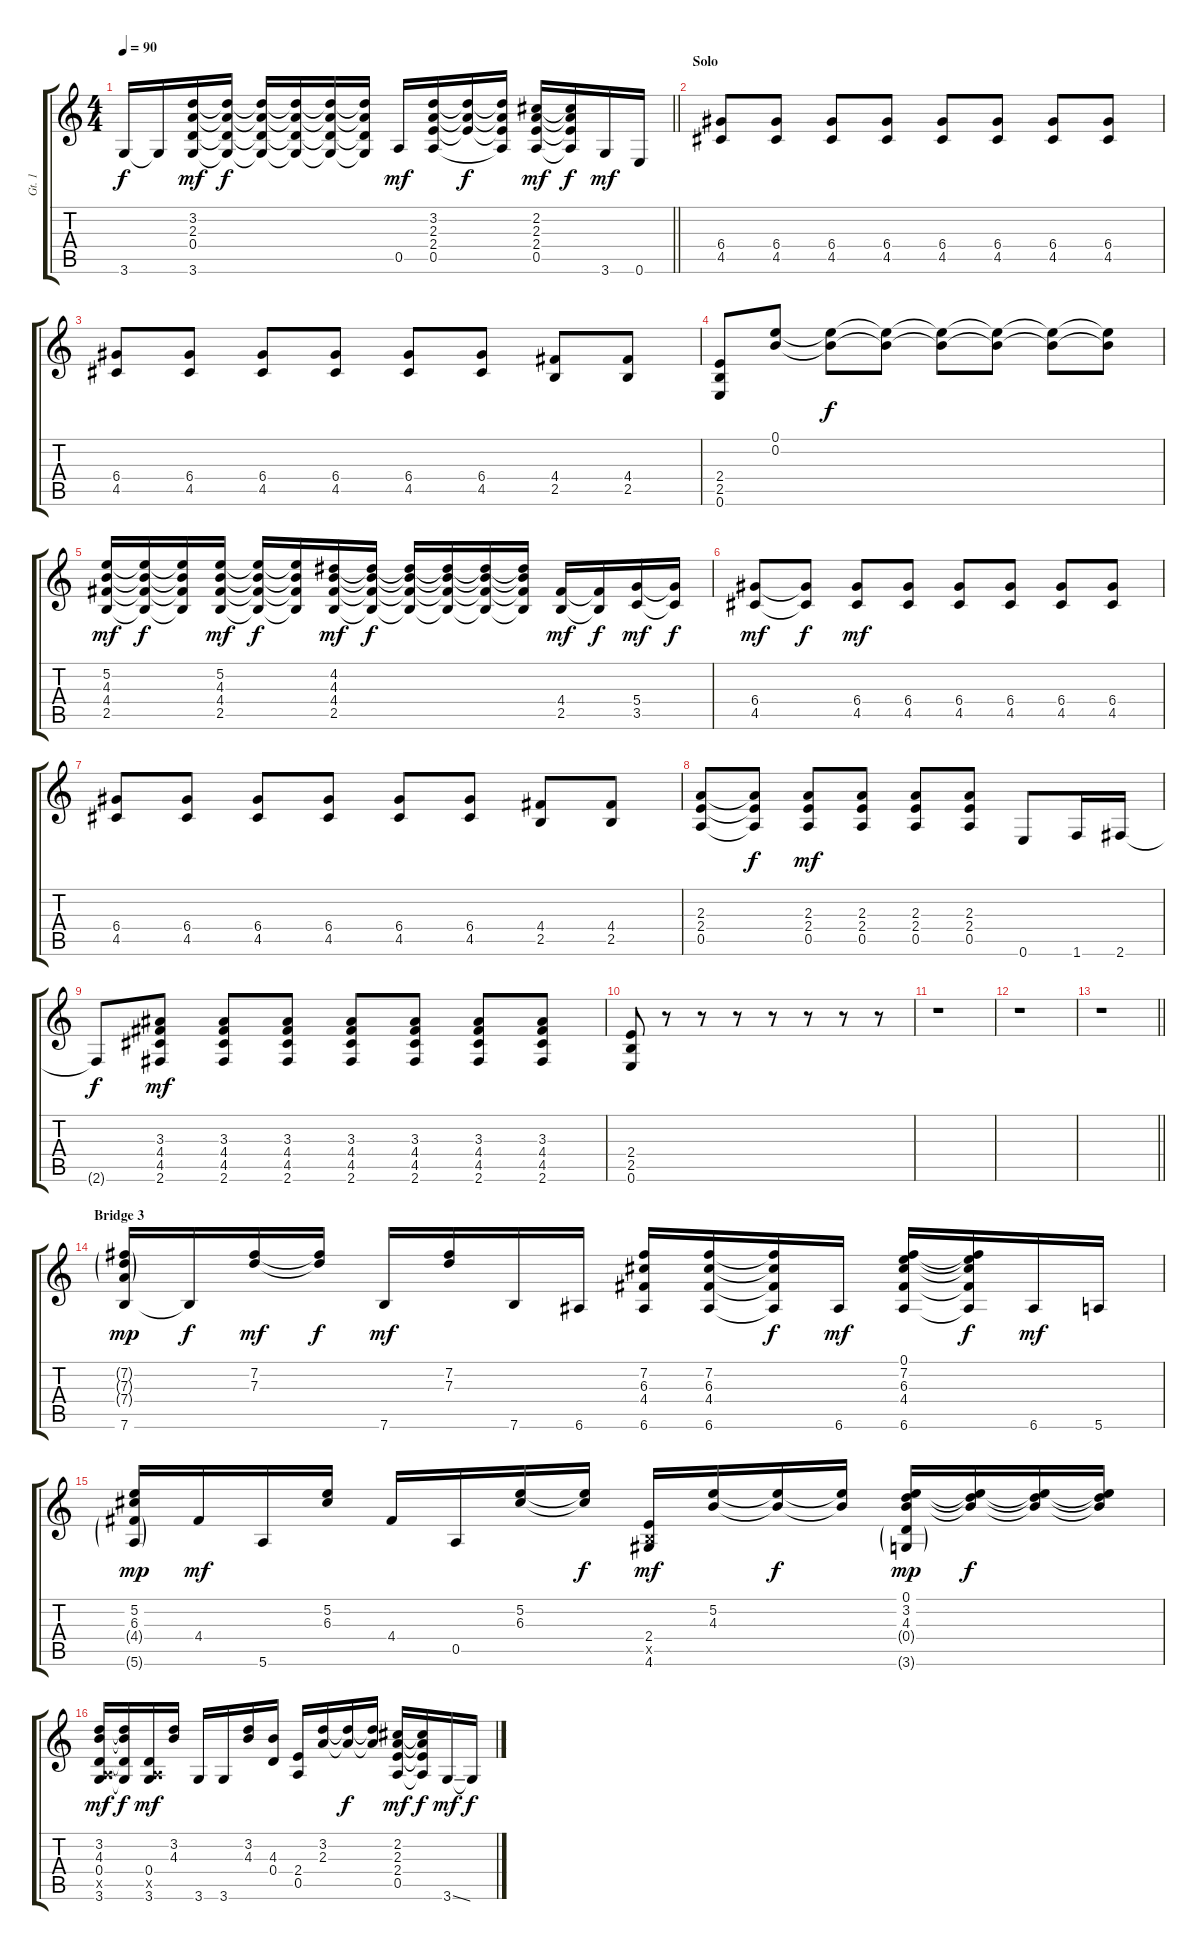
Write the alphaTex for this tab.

\track ("Gt. 1" "Gt. 1") {instrument distortionguitar}
\staff {score tabs}
\tuning (E4 B3 G3 D3 A2 E2) {hide}
\ts (4 4)
\tempo 90
\clef g2
\barLineRight lightlight
\ks c
3.6.16{dy f} 3.6{t}.16 (3.2 2.3 0.4 3.6).16{dy mf} (3.2{t} 2.3{t} 0.4{t} 3.6{t}).16{dy f} (3.2{t} 2.3{t} 0.4{t} 3.6{t}).16 (3.2{t} 2.3{t} 0.4{t} 3.6{t}).16 (3.2{t} 2.3{t} 0.4{t} 3.6{t}).16 (3.2{t} 2.3{t} 0.4{t} 3.6{t}).16 0.5.16{dy mf} (3.2 2.3 2.4 0.5).16 (3.2{t} 2.3{t} 2.4{t}).16{dy f} (3.2{t} 2.3{t} 2.4{t} 0.5{t}).16 (2.2 2.3 2.4 0.5).16{dy mf} (2.2{t} 2.3{t} 2.4{t} 0.5{t}).16{dy f} 3.6.16{dy mf} 0.6.16 |
\section ("" "Solo")
(6.4 4.5).8 (6.4 4.5).8 (6.4 4.5).8 (6.4 4.5).8 (6.4 4.5).8 (6.4 4.5).8 (6.4 4.5).8 (6.4 4.5).8 |
(6.4 4.5).8 (6.4 4.5).8 (6.4 4.5).8 (6.4 4.5).8 (6.4 4.5).8 (6.4 4.5).8 (4.4 2.5).8 (4.4 2.5).8 |
(2.4 2.5 0.6).8 (0.1 0.2).8 (0.1{t} 0.2{t}).8{dy f} (0.1{t} 0.2{t}).8 (0.1{t} 0.2{t}).8 (0.1{t} 0.2{t}).8 (0.1{t} 0.2{t}).8 (0.1{t} 0.2{t}).8 |
(5.2 4.3 4.4 2.5).16{dy mf} (5.2{t} 4.3{t} 4.4{t} 2.5{t}).16{dy f} (5.2{t} 4.3{t} 4.4{t} 2.5{t}).16 (5.2 4.3 4.4 2.5).16{dy mf} (5.2{t} 4.3{t} 4.4{t} 2.5{t}).16{dy f} (5.2{t} 4.3{t} 4.4{t} 2.5{t}).16 (4.2 4.3 4.4 2.5).16{dy mf} (4.2{t} 4.3{t} 4.4{t} 2.5{t}).16{dy f} (4.2{t} 4.3{t} 4.4{t} 2.5{t}).16 (4.2{t} 4.3{t} 4.4{t} 2.5{t}).16 (4.2{t} 4.3{t} 4.4{t} 2.5{t}).16 (4.2{t} 4.3{t} 4.4{t} 2.5{t}).16 (4.4 2.5).16{dy mf} (4.4{t} 2.5{t}).16{dy f} (5.4 3.5).16{dy mf} (5.4{t} 3.5{t}).16{dy f} |
(6.4 4.5).8{dy mf} (6.4{t} 4.5{t}).8{dy f} (6.4 4.5).8{dy mf} (6.4 4.5).8 (6.4 4.5).8 (6.4 4.5).8 (6.4 4.5).8 (6.4 4.5).8 |
(6.4 4.5).8 (6.4 4.5).8 (6.4 4.5).8 (6.4 4.5).8 (6.4 4.5).8 (6.4 4.5).8 (4.4 2.5).8 (4.4 2.5).8 |
(2.3 2.4 0.5).8 (2.3{t} 2.4{t} 0.5{t}).8{dy f} (2.3 2.4 0.5).8{dy mf} (2.3 2.4 0.5).8 (2.3 2.4 0.5).8 (2.3 2.4 0.5).8 0.6.8 1.6.16 2.6.16 |
2.6{t}.8{dy f} (3.3 4.4 4.5 2.6).8{dy mf} (3.3 4.4 4.5 2.6).8 (3.3 4.4 4.5 2.6).8 (3.3 4.4 4.5 2.6).8 (3.3 4.4 4.5 2.6).8 (3.3 4.4 4.5 2.6).8 (3.3 4.4 4.5 2.6).8 |
(2.4 2.5 0.6).8 r.8 r.8 r.8 r.8 r.8 r.8 r.8 |
r.1 |
r.1 |
\barLineRight lightlight
r.1 |
\section ("" "Bridge 3")
(7.2{g} 7.3{g} 7.4{g} 7.6).16{dy mp} 7.6{t}.16{dy f} (7.2 7.3).16{dy mf} (7.2{t} 7.3{t}).16{dy f} 7.6.16{dy mf} (7.2 7.3).16 7.6.16 6.6.16 (7.2 6.3 4.4 6.6).16 (7.2 6.3 4.4 6.6).16 (7.2{t} 6.3{t} 4.4{t} 6.6{t}).16{dy f} 6.6.16{dy mf} (0.1 7.2 6.3 4.4 6.6).16 (0.1{t} 7.2{t} 6.3{t} 4.4{t} 6.6{t}).16{dy f} 6.6.16{dy mf} 5.6.16 |
(5.2 6.3 4.4{g} 5.6{g}).16{dy mp} 4.4.16{dy mf} 5.6.16 (5.2 6.3).16 4.4.16 0.5.16 (5.2 6.3).16 (5.2{t} 6.3{t}).16{dy f} (2.4 2.5{x} 4.6).16{dy mf} (5.2 4.3).16 (5.2{t} 4.3{t}).16{dy f} (5.2{t} 4.3{t}).16 (0.1 3.2 4.3 0.4{g} 3.6{g}).16{dy mp} (0.1{t} 3.2{t} 4.3{t}).16{dy f} (0.1{t} 3.2{t} 4.3{t}).16 (0.1{t} 3.2{t} 4.3{t}).16 |
(3.2 4.3 0.4 0.5{x} 3.6).16{dy mf} (3.2{t} 4.3{t} 0.4{t} 3.6{t}).16{dy f} (0.4 0.5{x} 3.6).16{dy mf} (3.2 4.3).16 3.6.16 3.6.16 (3.2 4.3).16 (4.3 0.4).16 (2.4 0.5).16 (3.2 2.3).16 (3.2{t} 2.3{t}).16{dy f} (3.2{t} 2.3{t}).16 (2.2 2.3 2.4 0.5).16{dy mf} (2.2{t} 2.3{t} 2.4{t} 0.5{t}).16{dy f} 3.6{ss}.16{dy mf} 3.6{t}.16{dy f}
